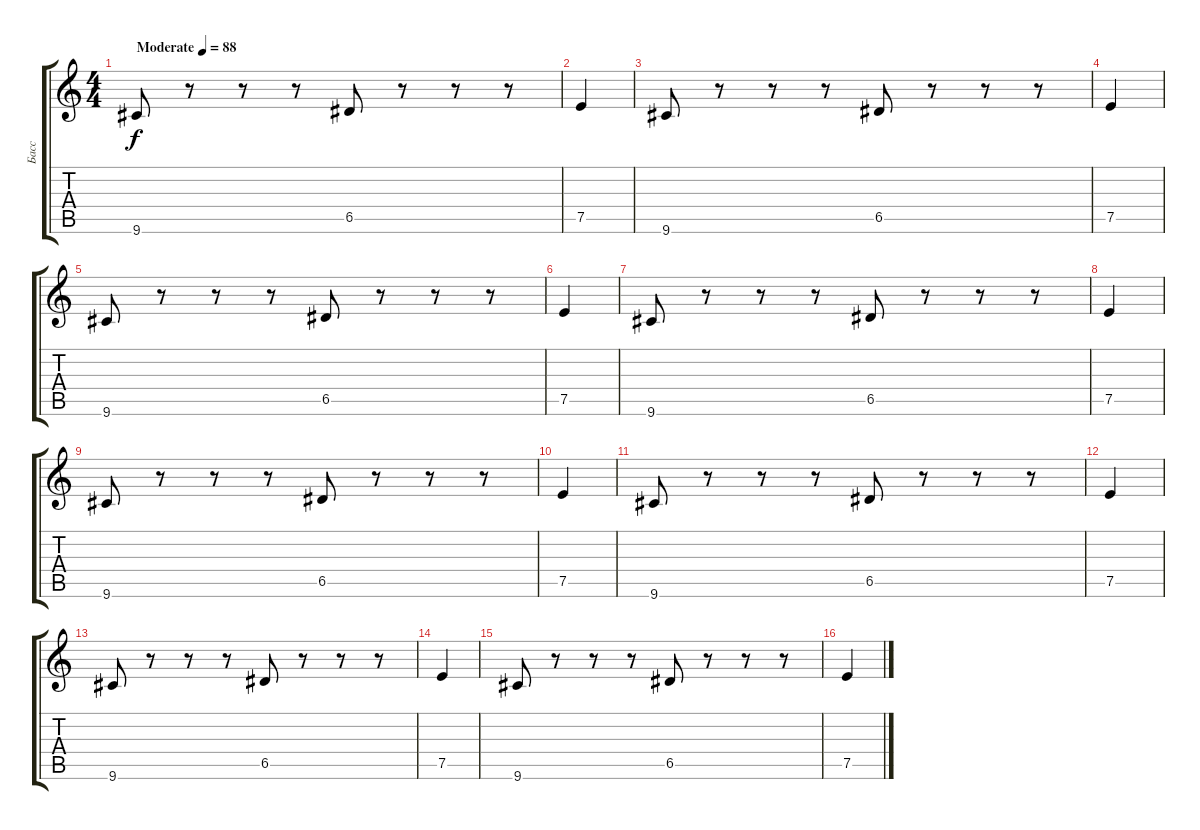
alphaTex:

\track ("Басс" "Басс") {instrument acousticbass}
\staff {score tabs}
\tuning (E4 B3 G3 D3 A2 E2) {hide}
\ts (4 4)
\tempo (88 "Moderate")
\clef g2
\ks c
9.6.8{dy f instrument acousticbass} r.8 r.8 r.8 6.5.8 r.8 r.8 r.8 |
7.5.4 |
9.6.8 r.8 r.8 r.8 6.5.8 r.8 r.8 r.8 |
7.5.4 |
9.6.8 r.8 r.8 r.8 6.5.8 r.8 r.8 r.8 |
7.5.4 |
9.6.8 r.8 r.8 r.8 6.5.8 r.8 r.8 r.8 |
7.5.4 |
9.6.8 r.8 r.8 r.8 6.5.8 r.8 r.8 r.8 |
7.5.4 |
9.6.8 r.8 r.8 r.8 6.5.8 r.8 r.8 r.8 |
7.5.4 |
9.6.8 r.8 r.8 r.8 6.5.8 r.8 r.8 r.8 |
7.5.4 |
9.6.8 r.8 r.8 r.8 6.5.8 r.8 r.8 r.8 |
7.5.4
